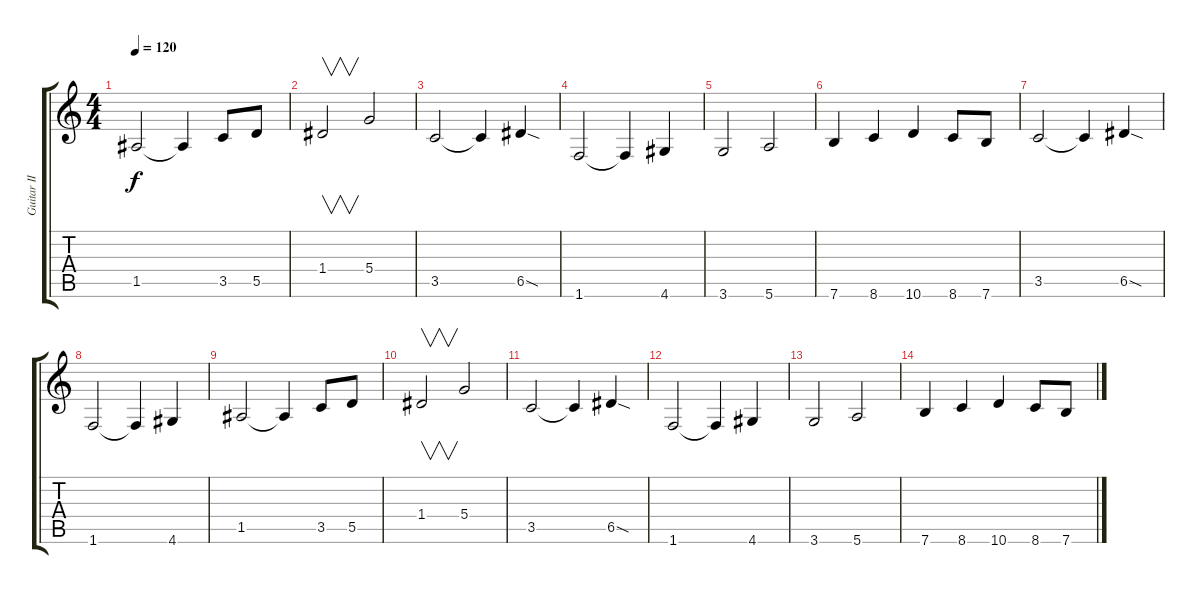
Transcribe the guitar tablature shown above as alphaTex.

\track ("Guitar II" "Guitar II") {instrument electricguitarclean}
\staff {score tabs}
\tuning (E4 B3 G3 D3 A2 E2) {hide}
\ts (4 4)
\tempo 120
\clef g2
\ks c
1.5.2{dy f} 1.5{t}.4 3.5.8 5.5.8 |
1.4.2{v} 5.4.2 |
3.5.2 3.5{t}.4 6.5{sod}.4 |
1.6.2 1.6{t}.4 4.6.4 |
3.6.2 5.6.2 |
7.6.4 8.6.4 10.6.4 8.6.8 7.6.8 |
3.5.2 3.5{t}.4 6.5{sod}.4 |
1.6.2 1.6{t}.4 4.6.4 |
1.5.2 1.5{t}.4 3.5.8 5.5.8 |
1.4.2{v} 5.4.2 |
3.5.2 3.5{t}.4 6.5{sod}.4 |
1.6.2 1.6{t}.4 4.6.4 |
3.6.2 5.6.2 |
7.6.4 8.6.4 10.6.4 8.6.8 7.6.8
